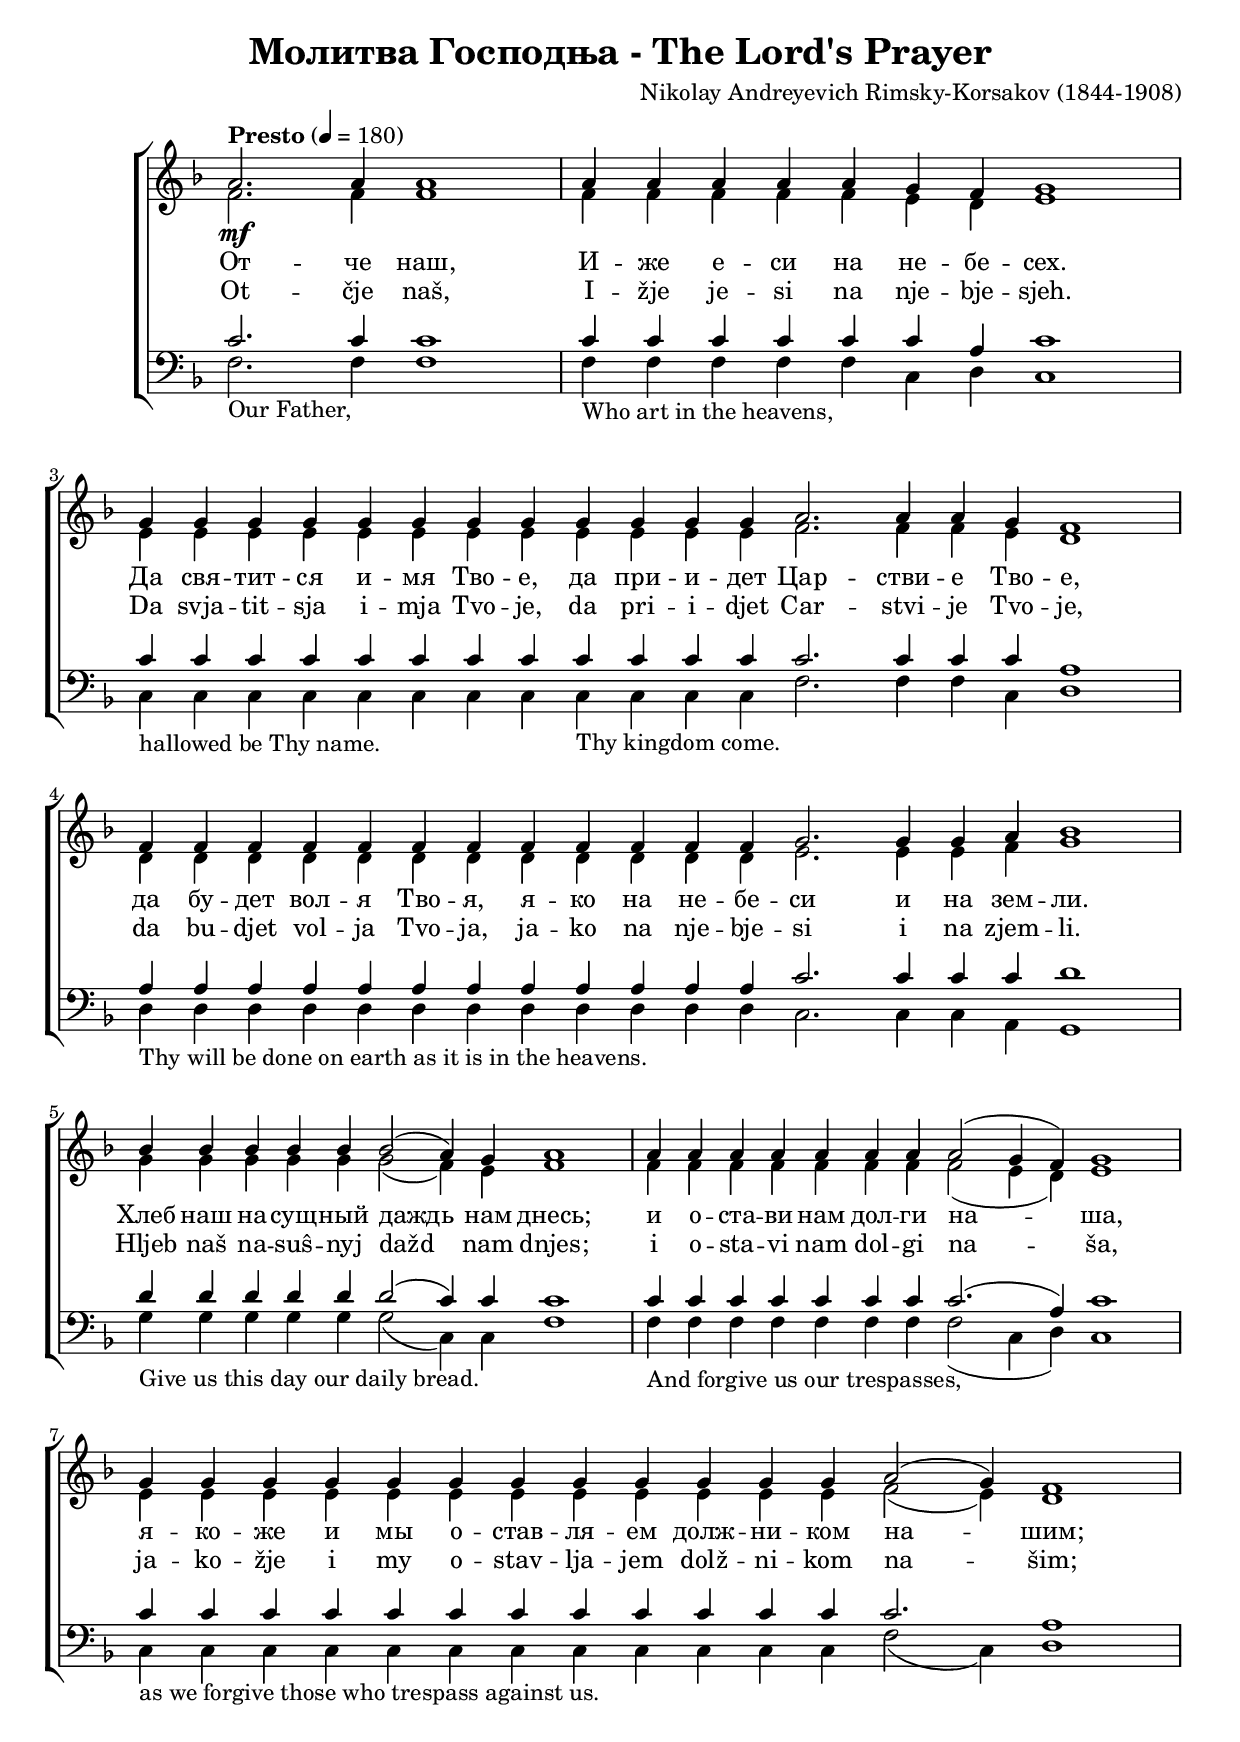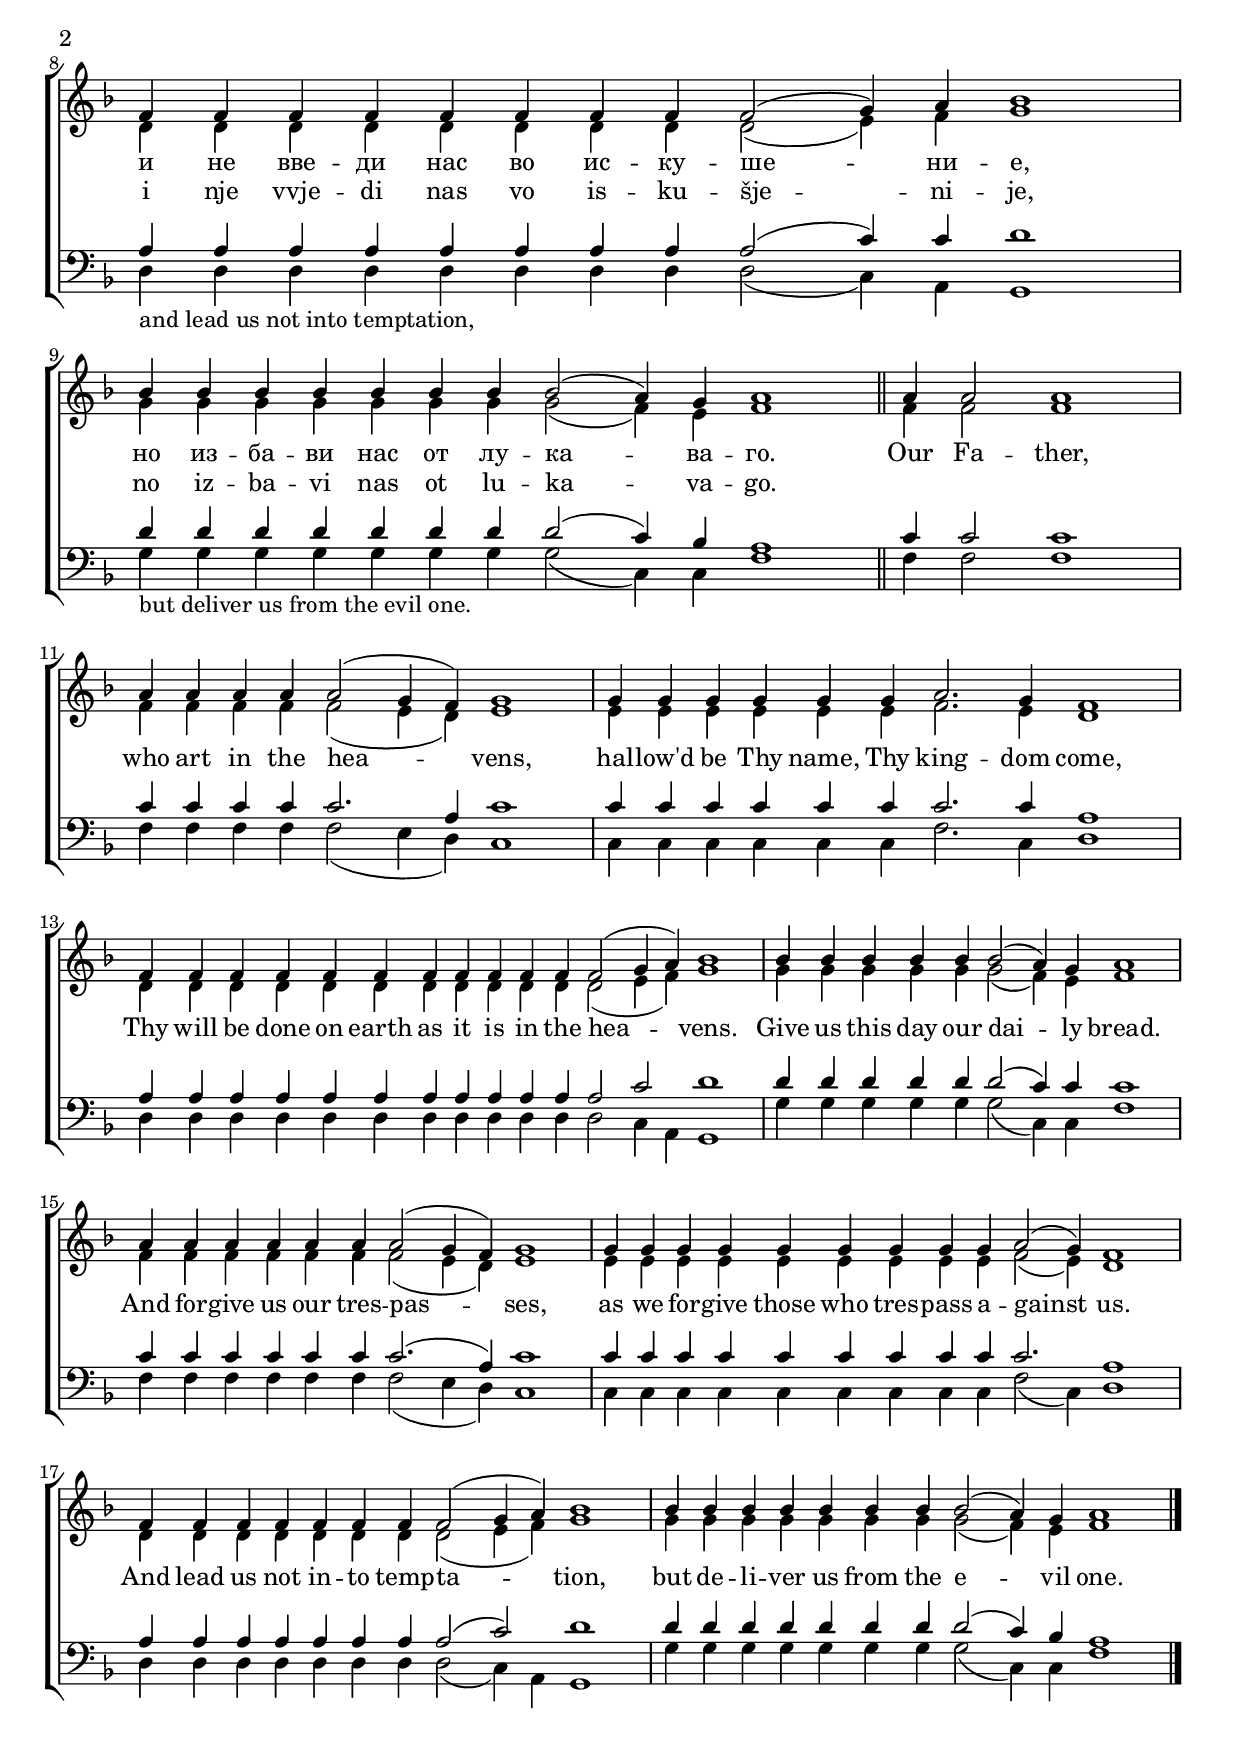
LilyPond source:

\version "2.18.2"

global = {
	\key f \major 
	\tempo Presto 4 = 180
}

\header {
	title = "Молитва Господња - The Lord's Prayer"
	%subtitle = "Отче наш - Otche nash"
	composer = "Nikolay Andreyevich Rimsky-Korsakov (1844-1908)"
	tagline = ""
}

\paper {
	system-count = #11
	page-count = #2
}

Cyrillic = \lyricmode {
	От -- че наш, И -- же е -- си на не -- бе -- сех.
	Да свя -- тит -- ся и -- мя Тво -- е,
	да при -- и -- дет Цар -- стви -- е Тво -- е,
	да бу -- дет вол -- я Тво -- я, я -- ко на не -- бе -- си и на зем -- ли.
	Хлеб наш на -- сущ -- ный даждь нам днесь;
	и о -- ста -- ви нам дол -- ги на -- ша,
	я -- ко -- же и мы о -- став -- ля -- ем долж -- ни -- ком на -- шим;
	и не вве -- ди нас во ис -- ку -- ше -- ни -- е,
	но из -- ба -- ви нас от лу -- ка -- ва -- го.
	%Ибо Твое есть Царство и сила и слава во веки. Аминь.

%NOTE: Latin lyrics may be disabled, so the English verse is included here.
	Our Fa -- ther, who art in the hea -- vens,
	hal -- low'd be Thy name, Thy king -- dom come,
	Thy will be done on earth as it is in the hea -- vens.
	Give us this day our dai -- ly bread.
	And for -- give us our tres -- pas -- ses,
	as we for -- give those who tres -- pass a -- gainst us.
	And lead us not in -- to temp -- ta -- tion,
	but de -- li -- ver us from the e -- vil one.
}

Latin = \lyricmode {
	Ot -- čje naš, I -- žje je -- si na nje -- bje -- sjeh.
	Da svja -- tit -- sja i -- mja Tvo -- je,
	da pri -- i -- djet Car -- stvi -- je Tvo -- je,
	da bu -- djet vol -- ja Tvo -- ja, ja -- ko na nje -- bje -- si i na zjem -- li.
	Hljeb naš na -- suŝ -- nyj dažd nam dnjes;
	i o -- sta -- vi nam dol -- gi na -- ša,
	ja -- ko -- žje i my o -- stav -- lja -- jem dolž -- ni -- kom na -- šim;
	i nje vvje -- di nas vo is -- ku -- šje -- ni -- je,
	no iz -- ba -- vi nas ot lu -- ka -- va -- go.
	%Ibo Tvoje jest Carstvo i sila i slava vo vjeki. Amin.
}

sopMusic = \relative {
	\time 8/4 a'2.\mf a4 a1 \bar "|"
	\time 11/4 a4 a a a a g f g1 \bar "|"
	\time 22/4 g4 g g g g g g g g g g g a2. a4 a g f1 \bar "|"
	\time 22/4 f4 f f f f f f f f f f f g2. g4 g a bes1 \bar "|"
	\time 13/4 bes4 bes bes bes bes bes2 (a4) g a1  \bar "|"
	\time 15/4 a4 a a a a a a a2 (g4 f) g1 \bar "|"
	\time 19/4 g4 g g g g g g g g g g g a2 (g4) f1 \bar "|"
	\time 16/4 f4 f f f f f f f f2 (g4) a bes1 \bar "|"
	\time 15/4 bes4 bes bes bes bes bes bes bes2 (a4) g a1 \bar "||"

	\time 7/4 a4 a2 a1 \bar "|"
	\time 12/4 a4 a a a a2 (g4 f) g1 \bar "|"
	\time 14/4 g4 g g g g g a2. g4 f1 \bar "|"
	\time 19/4 f4 f f f f f f f f f f f2 (g4 a) bes1 \bar "|"
	\time 13/4 bes4 bes bes bes bes bes2 (a4) g a1 \bar "|"
	\time 14/4 a4 a a a a a a2 (g4 f) g1 \bar "|"
	\time 16/4 g4 g g g g g g g g a2 (g4) f1 \bar "|"
	\time 15/4 f4 f f f f f f f2 (g4 a) bes1 \bar "|"
	\time 15/4 bes4 bes bes bes bes bes bes bes2 (a4) g a1 \bar "|."
}

altoMusic = \relative {
	f'2. f4 f1
	f4 f f f f e d e1
	e4 e e e e e e e e e e e f2. f4 f e d1
	d4 d d d d d d d d d d d e2. e4 e f g1
	g4 g g g g g2 (f4) e f1 
	f4 f f f f f f f2 (e4 d) e1
	e4 e e e e e e e e e e e f2 (e4) d1
	d4 d d d d d d d d2 (e4) f g1
	g4 g g g g g g g2 (f4) e f1

	f4 f2 f1
	f4 f f f f2 (e4 d) e1
	e4 e e e e e f2. e4 d1
	d4 d d d d d d d d d d d2 (e4 f) g1
	g4 g g g g g2 (f4) e f1
	f4 f f f f f f2 (e4 d) e1
	e4 e e e e e e e e f2 (e4) d1
	d4 d d d d d d d2 (e4 f) g1
	g4 g g g g g g g2 (f4) e f1
}

tenorMusic = \relative {
	c'2. c4 c1
	c4 c c c c c a c1
	c4 c c c c c c c c c c c c2. c4 c c a1
	a4 a a a a a a a a a a a c2. c4 c c d1
	d4 d d d d d2 (c4) c c1
	c4 c c c c c c c2. (a4) c1
	c4 c c c c c c c c c c c c2. a1
	a4 a a a a a a a a2 (c4) c d1
	d4 d d d d d d d2 (c4) bes a1

	c4 c2 c1
	c4 c c c c2. a4 c1
	c4 c c c c c c2. c4 a1
	a4 a a a a a a a a a a a2 c2 d1
	d4 d d d d d2 (c4) c c1
	c4 c c c c c c2. (a4) c1
	c4 c c c c c c c c c2. a1
	a4 a a a a a a a2 (c2) d1
	d4 d d d d d d d2 (c4) bes a1
}

bassMusic = \relative {
	f2._\markup{Our Father,} f4 f1
	f4_\markup{Who art in the heavens,} f f f f c d c1
	c4_\markup{hallowed be Thy name.} c c c c c c c c_\markup{Thy kingdom come.} c c c f2. f4 f c d1
	d4_\markup{Thy will be done on earth as it is in the heavens.} d d d d d d d d d d d c2. c4 c a g1
	g'4_\markup{Give us this day our daily bread.} g g g g g2 (c,4) c f1
	f4_\markup{And forgive us our trespasses,} f f f f f f f2 (c4 d) c1
	c4_\markup{as we forgive those who trespass against us.} c c c c c c c c c c c f2 (c4) d1
	d4_\markup{and lead us not into temptation,} d d d d d d d d2 (c4) a g1
	g'4_\markup{but deliver us from the evil one.} g g g g g g g2 (c,4) c f1

	f4 f2 f1
	f4 f f f f2 (e4 d) c1
	c4 c c c c c f2. c4 d1
	d4 d d d d d d d d d d d2 c4 a g1
	g'4 g g g g g2 (c,4) c f1
	f4 f f f f f f2 (e4 d) c1
	c4 c c c c c c c c f2 (c4) d1
	d4 d d d d d d d2 (c4) a g1
	g'4 g g g g g g g2 (c,4) c f1
}

\include "TEMPLATES_DIRECTORY/satb_notime.ily"

